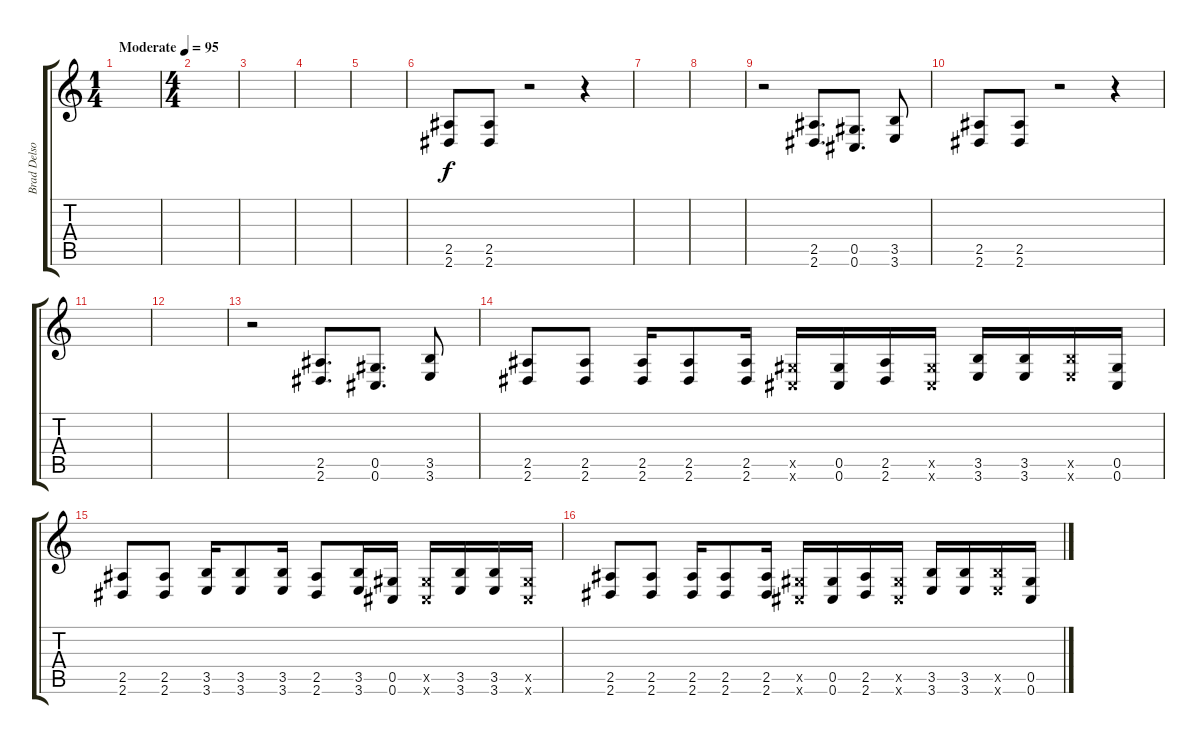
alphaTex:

\track ("Brad Delson" "Brad Delso") {instrument distortionguitar}
\staff {score tabs}
\tuning (Eb4 Bb3 Gb3 Db3 Ab2 Db2) {hide}
\ts (1 4)
\tempo (95 "Moderate")
\clef g2
\ks c
|
\ts (4 4)
|
|
|
|
(2.5 2.6).8 (2.5 2.6).8 r.2 r.4 |
|
|
r.2 (2.5 2.6).8{d} (0.5 0.6).8{d} (3.5 3.6).8 |
(2.5 2.6).8 (2.5 2.6).8 r.2 r.4 |
|
|
r.2 (2.5 2.6).8{d} (0.5 0.6).8{d} (3.5 3.6).8 |
(2.5 2.6).8 (2.5 2.6).8 (2.5 2.6).16 (2.5 2.6).8 (2.5 2.6).16 (0.5{x} 0.6{x}).16 (0.5 0.6).16 (2.5 2.6).16 (0.5{x} 0.6{x}).16 (3.5 3.6).16 (3.5 3.6).16 (3.5{x} 3.6{x}).16 (0.5 0.6).16 |
(2.5 2.6).8 (2.5 2.6).8 (3.5 3.6).16 (3.5 3.6).8 (3.5 3.6).16 (2.5 2.6).8 (3.5 3.6).16 (0.5 0.6).16 (0.5{x} 0.6{x}).16 (3.5 3.6).16 (3.5 3.6).16 (0.5{x} 0.6{x}).16 |
(2.5 2.6).8 (2.5 2.6).8 (2.5 2.6).16 (2.5 2.6).8 (2.5 2.6).16 (0.5{x} 0.6{x}).16 (0.5 0.6).16 (2.5 2.6).16 (0.5{x} 0.6{x}).16 (3.5 3.6).16 (3.5 3.6).16 (3.5{x} 3.6{x}).16 (0.5 0.6).16
